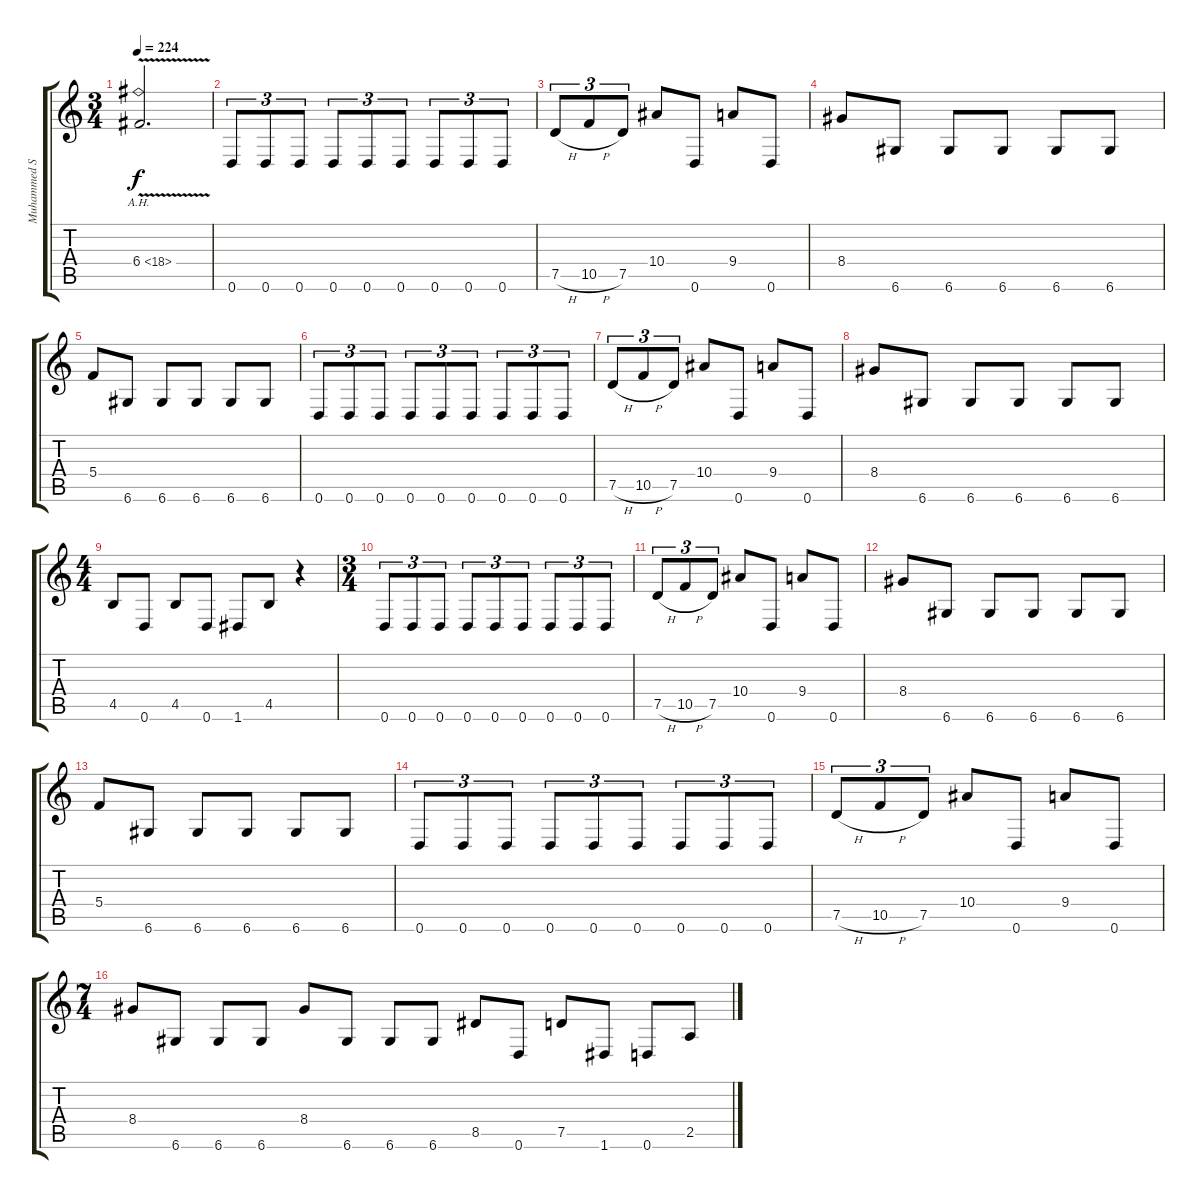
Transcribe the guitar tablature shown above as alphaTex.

\track ("Muhammed Suicmez" "Muhammed S") {instrument distortionguitar}
\staff {score tabs}
\tuning (D4 A3 F3 C3 G2 D2) {hide}
\ts (3 4)
\tempo 224
\clef g2
\ks c
6.4{ah 12 v}.2{d dy f} |
0.6.8{tu (3 2)} 0.6.8{tu (3 2)} 0.6.8{tu (3 2)} 0.6.8{tu (3 2)} 0.6.8{tu (3 2)} 0.6.8{tu (3 2)} 0.6.8{tu (3 2)} 0.6.8{tu (3 2)} 0.6.8{tu (3 2)} |
7.5{h}.8{tu (3 2)} 10.5{h}.8{tu (3 2)} 7.5.8{tu (3 2)} 10.4.8 0.6.8 9.4.8 0.6.8 |
8.4.8 6.6.8 6.6.8 6.6.8 6.6.8 6.6.8 |
5.4.8 6.6.8 6.6.8 6.6.8 6.6.8 6.6.8 |
0.6.8{tu (3 2)} 0.6.8{tu (3 2)} 0.6.8{tu (3 2)} 0.6.8{tu (3 2)} 0.6.8{tu (3 2)} 0.6.8{tu (3 2)} 0.6.8{tu (3 2)} 0.6.8{tu (3 2)} 0.6.8{tu (3 2)} |
7.5{h}.8{tu (3 2)} 10.5{h}.8{tu (3 2)} 7.5.8{tu (3 2)} 10.4.8 0.6.8 9.4.8 0.6.8 |
8.4.8 6.6.8 6.6.8 6.6.8 6.6.8 6.6.8 |
\ts (4 4)
4.5.8 0.6.8 4.5.8 0.6.8 1.6.8 4.5.8 r.4 |
\ts (3 4)
0.6.8{tu (3 2)} 0.6.8{tu (3 2)} 0.6.8{tu (3 2)} 0.6.8{tu (3 2)} 0.6.8{tu (3 2)} 0.6.8{tu (3 2)} 0.6.8{tu (3 2)} 0.6.8{tu (3 2)} 0.6.8{tu (3 2)} |
7.5{h}.8{tu (3 2)} 10.5{h}.8{tu (3 2)} 7.5.8{tu (3 2)} 10.4.8 0.6.8 9.4.8 0.6.8 |
8.4.8 6.6.8 6.6.8 6.6.8 6.6.8 6.6.8 |
5.4.8 6.6.8 6.6.8 6.6.8 6.6.8 6.6.8 |
0.6.8{tu (3 2)} 0.6.8{tu (3 2)} 0.6.8{tu (3 2)} 0.6.8{tu (3 2)} 0.6.8{tu (3 2)} 0.6.8{tu (3 2)} 0.6.8{tu (3 2)} 0.6.8{tu (3 2)} 0.6.8{tu (3 2)} |
7.5{h}.8{tu (3 2)} 10.5{h}.8{tu (3 2)} 7.5.8{tu (3 2)} 10.4.8 0.6.8 9.4.8 0.6.8 |
\ts (7 4)
8.4.8 6.6.8 6.6.8 6.6.8 8.4.8 6.6.8 6.6.8 6.6.8 8.5.8 0.6.8 7.5.8 1.6.8 0.6.8 2.5.8
